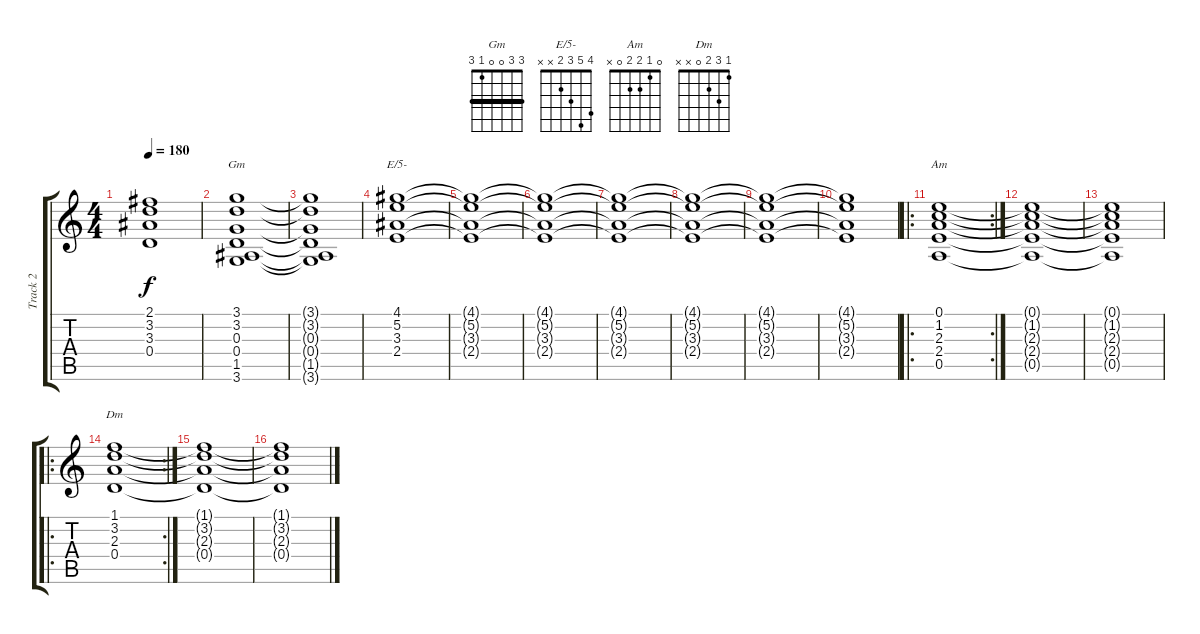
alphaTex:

\track ("Track 2" "Track 2") {instrument overdrivenguitar}
\staff {score tabs}
\tuning (E4 B3 G3 D3 A2 E2) {hide}
\chord ("Gm" 3 3 0 0 1 3) {barre 3}
\chord ("E/5-" 4 5 3 2 x x)
\chord ("Am" 0 1 2 2 0 x)
\chord ("Dm" 1 3 2 0 x x)
\ts (4 4)
\tempo 180
\clef g2
\ks c
(2.1{t} 3.2{t} 3.3{t} 0.4{t}).1{dy f} |
(3.1 3.2 0.3 0.4 1.5 3.6).1{ch "Gm"} |
(3.1{t} 3.2{t} 0.3{t} 0.4{t} 1.5{t} 3.6{t}).1 |
(4.1 5.2 3.3 2.4).1{ch "E/5-"} |
(4.1{t} 5.2{t} 3.3{t} 2.4{t}).1 |
(4.1{t} 5.2{t} 3.3{t} 2.4{t}).1 |
(4.1{t} 5.2{t} 3.3{t} 2.4{t}).1 |
(4.1{t} 5.2{t} 3.3{t} 2.4{t}).1 |
(4.1{t} 5.2{t} 3.3{t} 2.4{t}).1 |
(4.1{t} 5.2{t} 3.3{t} 2.4{t}).1 |
\ro
\rc 2
(0.1 1.2 2.3 2.4 0.5).1{ch "Am"} |
(0.1{t} 1.2{t} 2.3{t} 2.4{t} 0.5{t}).1 |
(0.1{t} 1.2{t} 2.3{t} 2.4{t} 0.5{t}).1 |
\ro
\rc 2
(1.1 3.2 2.3 0.4).1{ch "Dm"} |
(1.1{t} 3.2{t} 2.3{t} 0.4{t}).1 |
(1.1{t} 3.2{t} 2.3{t} 0.4{t}).1
